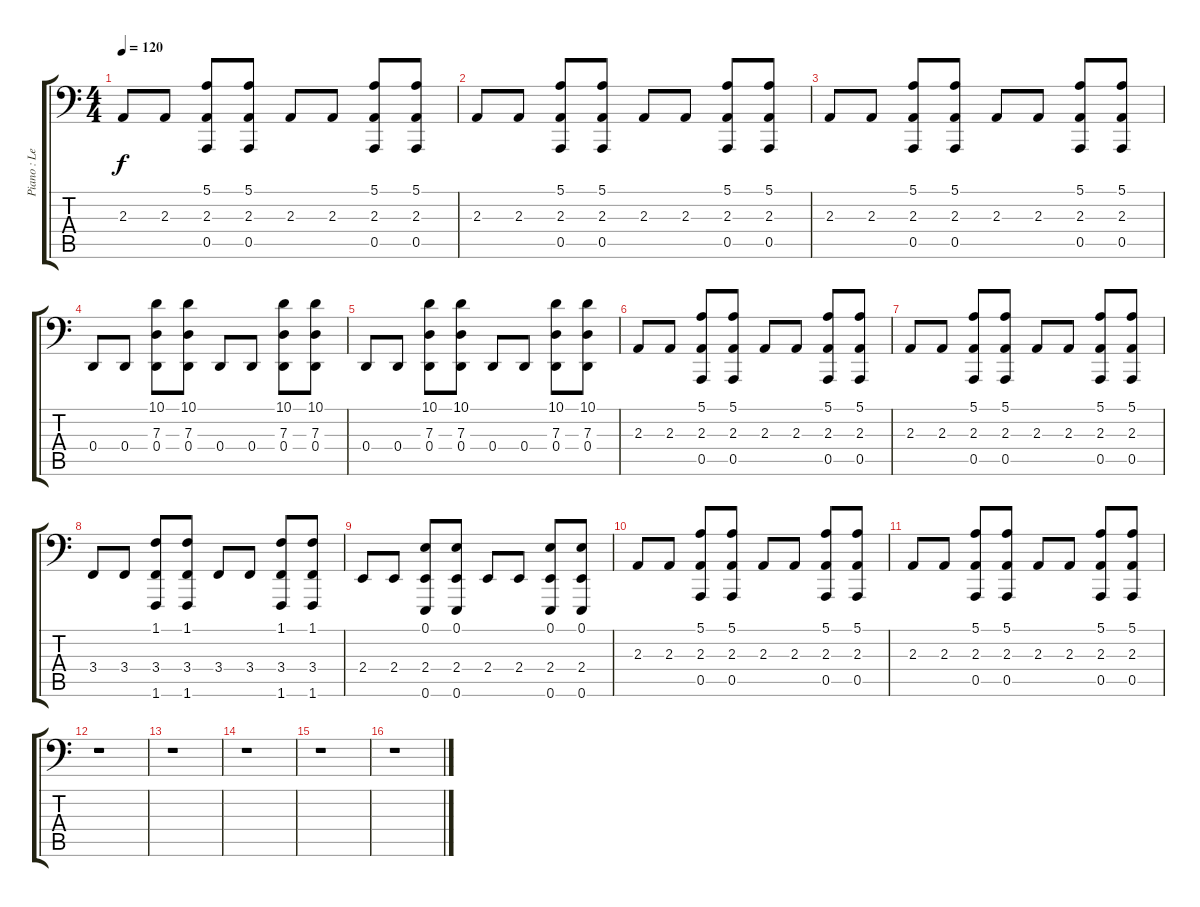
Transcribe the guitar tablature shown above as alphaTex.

\track ("Piano : Left Hand" "Piano : Le") {instrument rockorgan}
\staff {score tabs}
\tuning (E3 B2 G2 D2 A1 E1) {hide}
\ts (4 4)
\tempo 120
\clef f4
\ks c
2.3.8{dy f} 2.3.8 (5.1 2.3 0.5).8 (5.1 2.3 0.5).8 2.3.8 2.3.8 (5.1 2.3 0.5).8 (5.1 2.3 0.5).8 |
2.3.8 2.3.8 (5.1 2.3 0.5).8 (5.1 2.3 0.5).8 2.3.8 2.3.8 (5.1 2.3 0.5).8 (5.1 2.3 0.5).8 |
2.3.8 2.3.8 (5.1 2.3 0.5).8 (5.1 2.3 0.5).8 2.3.8 2.3.8 (5.1 2.3 0.5).8 (5.1 2.3 0.5).8 |
0.4.8 0.4.8 (10.1 7.3 0.4).8 (10.1 7.3 0.4).8 0.4.8 0.4.8 (10.1 7.3 0.4).8 (10.1 7.3 0.4).8 |
0.4.8 0.4.8 (10.1 7.3 0.4).8 (10.1 7.3 0.4).8 0.4.8 0.4.8 (10.1 7.3 0.4).8 (10.1 7.3 0.4).8 |
2.3.8 2.3.8 (5.1 2.3 0.5).8 (5.1 2.3 0.5).8 2.3.8 2.3.8 (5.1 2.3 0.5).8 (5.1 2.3 0.5).8 |
2.3.8 2.3.8 (5.1 2.3 0.5).8 (5.1 2.3 0.5).8 2.3.8 2.3.8 (5.1 2.3 0.5).8 (5.1 2.3 0.5).8 |
3.4.8 3.4.8 (1.1 3.4 1.6).8 (1.1 3.4 1.6).8 3.4.8 3.4.8 (1.1 3.4 1.6).8 (1.1 3.4 1.6).8 |
2.4.8 2.4.8 (0.1 2.4 0.6).8 (0.1 2.4 0.6).8 2.4.8 2.4.8 (0.1 2.4 0.6).8 (0.1 2.4 0.6).8 |
2.3.8 2.3.8 (5.1 2.3 0.5).8 (5.1 2.3 0.5).8 2.3.8 2.3.8 (5.1 2.3 0.5).8 (5.1 2.3 0.5).8 |
2.3.8 2.3.8 (5.1 2.3 0.5).8 (5.1 2.3 0.5).8 2.3.8 2.3.8 (5.1 2.3 0.5).8 (5.1 2.3 0.5).8 |
r.1 |
r.1 |
r.1 |
r.1 |
r.1
